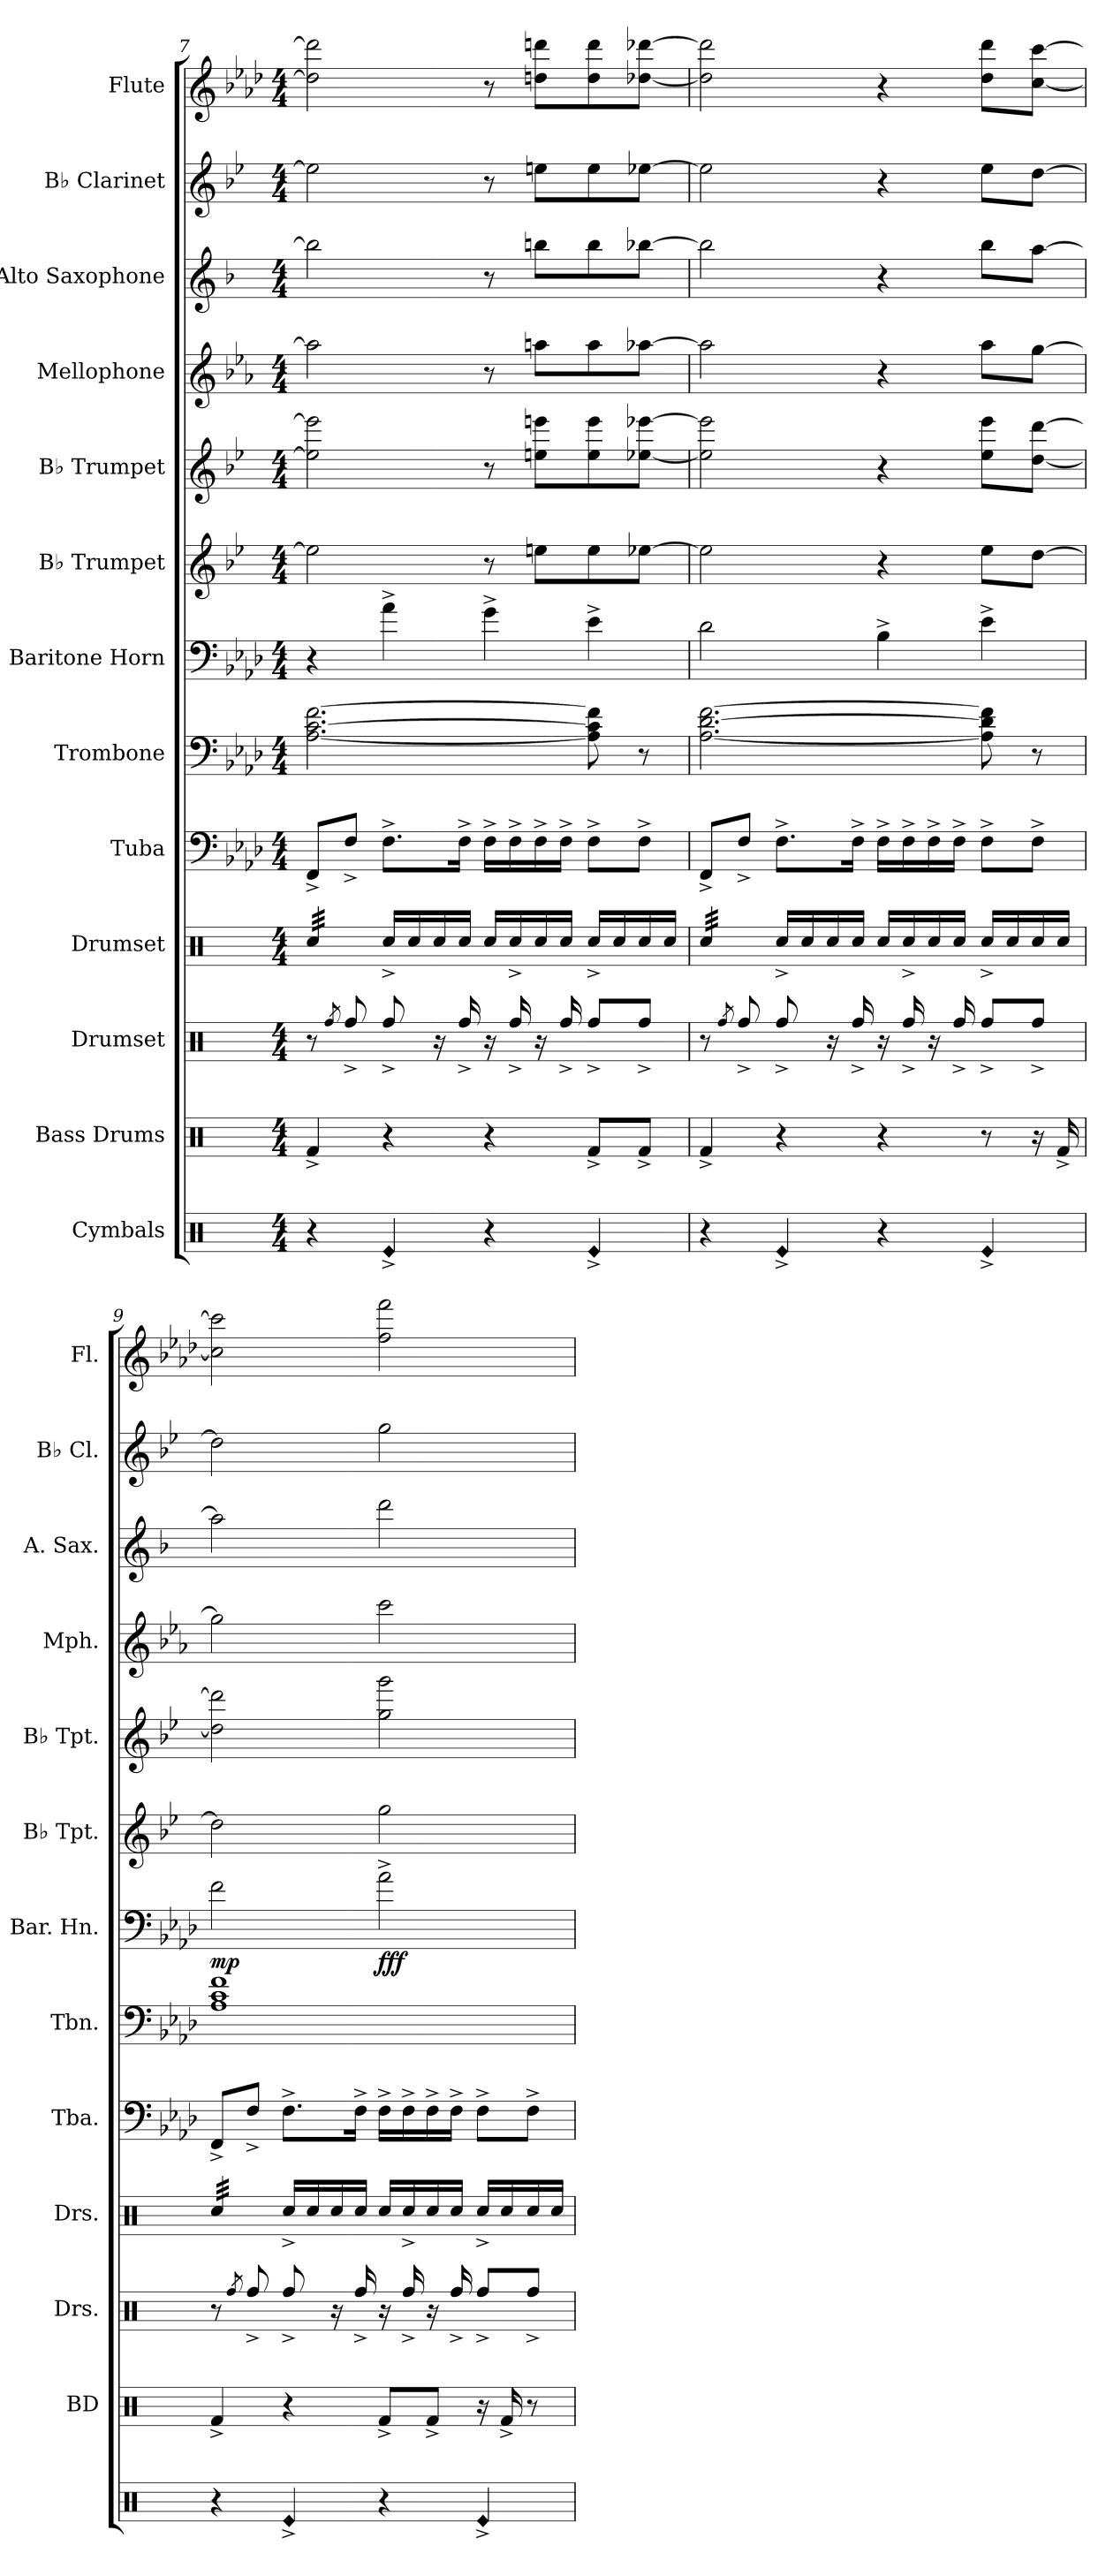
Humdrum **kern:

**kern	**kern	**kern	**kern	**kern	**kern	**kern	**dynam	**kern	**kern	**kern	**kern	**kern	**kern
*part13	*part12	*part11	*part10	*part9	*part8	*part7	*part7	*part6	*part5	*part4	*part3	*part2	*part1
*staff13	*staff12	*staff11	*staff10	*staff9	*staff8	*staff7	*staff7	*staff6	*staff5	*staff4	*staff3	*staff2	*staff1
*I"Cymbals	*I"Bass Drums	*I"Drumset	*I"Drumset	*I"Tuba	*I"Trombone	*I"Baritone Horn	*	*I"B♭ Trumpet	*I"B♭ Trumpet	*I"Mellophone	*I"Alto Saxophone	*I"B♭ Clarinet	*I"Flute
*	*I'BD	*I'Drs.	*I'Drs.	*I'Tba.	*I'Tbn.	*I'Bar. Hn.	*	*I'B♭ Tpt.	*I'B♭ Tpt.	*I'Mph.	*I'A. Sax.	*I'B♭ Cl.	*I'Fl.
*clefX	*clefX	*clefX	*clefX	*clefF4	*clefF4	*clefF4	*	*clefG2	*clefG2	*clefG2	*clefG2	*clefG2	*clefG2
*	*	*	*	*	*	*	*	*ITrd1c2	*ITrd1c2	*ITrd4c7	*ITrd5c9	*ITrd1c2	*
*k[]	*k[]	*k[]	*k[]	*k[b-e-a-d-]	*k[b-e-a-d-]	*k[b-e-a-d-]	*	*k[b-e-a-d-]	*k[b-e-a-d-]	*k[b-e-a-d-]	*k[b-e-a-d-]	*k[b-e-a-d-]	*k[b-e-a-d-]
*M4/4	*M4/4	*M4/4	*M4/4	*M4/4	*M4/4	*M4/4	*	*M4/4	*M4/4	*M4/4	*M4/4	*M4/4	*M4/4
=7	=7	=7	=7	=7	=7	=7	=7	=7	=7	=7	=7	=7	=7
*	*	*	*tremolo	*	*	*	*	*	*	*	*	*	*
4r	4Rf^/	8r	32Rcc/LLL	8FF^/L	[2.A-\ [2.c\ [2.f\	4r	.	2dd\]	2dd\] 2ddd\]	2dd\]	2dd\]	2dd\]	2dd\] 2ddd\]
.	.	.	32Rcc/	.	.	.	.	.	.	.	.	.	.
.	.	.	32Rcc/	.	.	.	.	.	.	.	.	.	.
.	.	.	32Rcc/	.	.	.	.	.	.	.	.	.	.
.	.	8qRff/	.	.	.	.	.	.	.	.	.	.	.
.	.	8Rff^/	32Rcc/	8F^/J	.	.	.	.	.	.	.	.	.
.	.	.	32Rcc/	.	.	.	.	.	.	.	.	.	.
.	.	.	32Rcc/	.	.	.	.	.	.	.	.	.	.
.	.	.	32Rcc/JJJ	.	.	.	.	.	.	.	.	.	.
*	*	*	*Xtremolo	*	*	*	*	*	*	*	*	*	*
!LO:N:head=diamond	!	!	!	!	!	!	!	!	!	!	!	!	!
4Re^/	4r	8Rff^/	16Rcc^/LL	8.F^\L	.	4a-^\	.	.	.	.	.	.	.
.	.	.	16Rcc/	.	.	.	.	.	.	.	.	.	.
.	.	16r	16Rcc/	.	.	.	.	.	.	.	.	.	.
.	.	16Rff^/	16Rcc/JJ	16F^\Jk	.	.	.	.	.	.	.	.	.
4r	4r	16r	16Rcc/LL	16F^\LL	.	4g^\	.	8r	8r	8r	8r	8r	8r
.	.	16Rff^/	16Rcc^/	16F^\	.	.	.	.	.	.	.	.	.
.	.	16r	16Rcc/	16F^\	.	.	.	8ddn\L	8ddn\ 8dddn\L	8ddn\L	8ddn\L	8ddn\L	8ddn\ 8dddn\L
.	.	16Rff^/	16Rcc/JJ	16F^\JJ	.	.	.	.	.	.	.	.	.
!LO:N:head=diamond	!	!	!	!	!	!	!	!	!	!	!	!	!
4Re^/	8Rf^/L	8Rff^/L	16Rcc^/LL	8F^\L	8A-\] 8c\] 8f\]	4e-^\	.	8dd\	8dd\ 8ddd\	8dd\	8dd\	8dd\	8dd\ 8ddd\
.	.	.	16Rcc/	.	.	.	.	.	.	.	.	.	.
.	8Rf^/J	8Rff^/J	16Rcc/	8F^\J	8r	.	.	[8dd-X\J	[8dd-X\ [8ddd-X\J	[8dd-X\J	[8dd-X\J	[8dd-X\J	[8dd-X\ [8ddd-X\J
.	.	.	16Rcc/JJ	.	.	.	.	.	.	.	.	.	.
=8	=8	=8	=8	=8	=8	=8	=8	=8	=8	=8	=8	=8	=8
*	*	*	*tremolo	*	*	*	*	*	*	*	*	*	*
4r	4Rf^/	8r	32Rcc/LLL	8FF^/L	[2.A-\ [2.d-\ [2.f\	2d-\	.	2dd-\]	2dd-\] 2ddd-\]	2dd-\]	2dd-\]	2dd-\]	2dd-\] 2ddd-\]
.	.	.	32Rcc/	.	.	.	.	.	.	.	.	.	.
.	.	.	32Rcc/	.	.	.	.	.	.	.	.	.	.
.	.	.	32Rcc/	.	.	.	.	.	.	.	.	.	.
.	.	8qRff/	.	.	.	.	.	.	.	.	.	.	.
.	.	8Rff^/	32Rcc/	8F^/J	.	.	.	.	.	.	.	.	.
.	.	.	32Rcc/	.	.	.	.	.	.	.	.	.	.
.	.	.	32Rcc/	.	.	.	.	.	.	.	.	.	.
.	.	.	32Rcc/JJJ	.	.	.	.	.	.	.	.	.	.
*	*	*	*Xtremolo	*	*	*	*	*	*	*	*	*	*
!LO:N:head=diamond	!	!	!	!	!	!	!	!	!	!	!	!	!
4Re^/	4r	8Rff^/	16Rcc^/LL	8.F^\L	.	.	.	.	.	.	.	.	.
.	.	.	16Rcc/	.	.	.	.	.	.	.	.	.	.
.	.	16r	16Rcc/	.	.	.	.	.	.	.	.	.	.
.	.	16Rff^/	16Rcc/JJ	16F^\Jk	.	.	.	.	.	.	.	.	.
4r	4r	16r	16Rcc/LL	16F^\LL	.	4B-^\	.	4r	4r	4r	4r	4r	4r
.	.	16Rff^/	16Rcc^/	16F^\	.	.	.	.	.	.	.	.	.
.	.	16r	16Rcc/	16F^\	.	.	.	.	.	.	.	.	.
.	.	16Rff^/	16Rcc/JJ	16F^\JJ	.	.	.	.	.	.	.	.	.
!LO:N:head=diamond	!	!	!	!	!	!	!	!	!	!	!	!	!
4Re^/	8r	8Rff^/L	16Rcc^/LL	8F^\L	8A-\] 8d-\] 8f\]	4e-^\	.	8dd-\L	8dd-\ 8ddd-\L	8dd-\L	8dd-\L	8dd-\L	8dd-\ 8ddd-\L
.	.	.	16Rcc/	.	.	.	.	.	.	.	.	.	.
.	16r	8Rff^/J	16Rcc/	8F^\J	8r	.	.	[8cc\J	[8cc\ [8ccc\J	[8cc\J	[8cc\J	[8cc\J	[8cc\ [8ccc\J
.	16Rf^/	.	16Rcc/JJ	.	.	.	.	.	.	.	.	.	.
!!LO:LB:g=z
=9	=9	=9	=9	=9	=9	=9	=9	=9	=9	=9	=9	=9	=9
!	!	!	!	!	!	!	!LO:DY:b	!	!	!	!	!	!
*	*	*	*tremolo	*	*	*	*	*	*	*	*	*	*
4r	4Rf^/	8r	32Rcc/LLL	8FF^/L	1A- 1c 1f	2f\	mp	2cc\]	2cc\] 2ccc\]	2cc\]	2cc\]	2cc\]	2cc\] 2ccc\]
.	.	.	32Rcc/	.	.	.	.	.	.	.	.	.	.
.	.	.	32Rcc/	.	.	.	.	.	.	.	.	.	.
.	.	.	32Rcc/	.	.	.	.	.	.	.	.	.	.
.	.	8qRff/	.	.	.	.	.	.	.	.	.	.	.
.	.	8Rff^/	32Rcc/	8F^/J	.	.	.	.	.	.	.	.	.
.	.	.	32Rcc/	.	.	.	.	.	.	.	.	.	.
.	.	.	32Rcc/	.	.	.	.	.	.	.	.	.	.
.	.	.	32Rcc/JJJ	.	.	.	.	.	.	.	.	.	.
*	*	*	*Xtremolo	*	*	*	*	*	*	*	*	*	*
!LO:N:head=diamond	!	!	!	!	!	!	!	!	!	!	!	!	!
4Re^/	4r	8Rff^/	16Rcc^/LL	8.F^\L	.	.	.	.	.	.	.	.	.
.	.	.	16Rcc/	.	.	.	.	.	.	.	.	.	.
.	.	16r	16Rcc/	.	.	.	.	.	.	.	.	.	.
.	.	16Rff^/	16Rcc/JJ	16F^\Jk	.	.	.	.	.	.	.	.	.
!	!	!	!	!	!	!	!LO:DY:b	!	!	!	!	!	!
4r	8Rf^/L	16r	16Rcc/LL	16F^\LL	.	2a-^\	fff	2ff\	2ff\ 2fff\	2ff\	2ff\	2ff\	2ff\ 2fff\
.	.	16Rff^/	16Rcc^/	16F^\	.	.	.	.	.	.	.	.	.
.	8Rf^/J	16r	16Rcc/	16F^\	.	.	.	.	.	.	.	.	.
.	.	16Rff^/	16Rcc/JJ	16F^\JJ	.	.	.	.	.	.	.	.	.
!LO:N:head=diamond	!	!	!	!	!	!	!	!	!	!	!	!	!
4Re^/	16r	8Rff^/L	16Rcc^/LL	8F^\L	.	.	.	.	.	.	.	.	.
.	16Rf^/	.	16Rcc/	.	.	.	.	.	.	.	.	.	.
.	8r	8Rff^/J	16Rcc/	8F^\J	.	.	.	.	.	.	.	.	.
.	.	.	16Rcc/JJ	.	.	.	.	.	.	.	.	.	.
=	=	=	=	=	=	=	=	=	=	=	=	=	=
*-	*-	*-	*-	*-	*-	*-	*-	*-	*-	*-	*-	*-	*-
